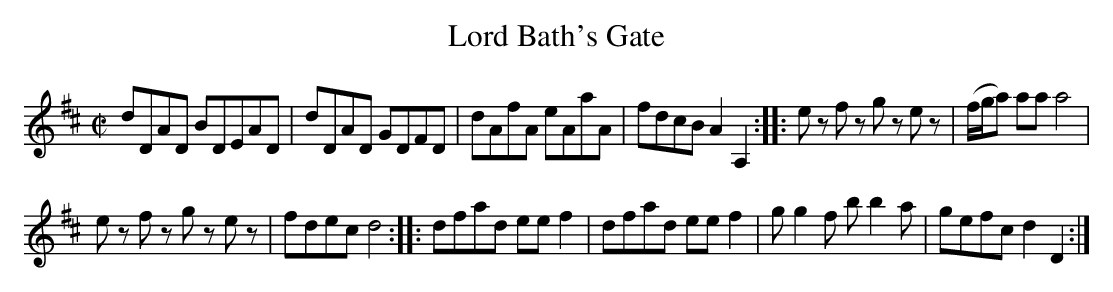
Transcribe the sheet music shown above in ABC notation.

X:1
T:Lord Bath's Gate
M: C|
L:1/8
K:D
dDAD BDEAD | dDAD GDFD | dAfA eAaA | fdcB A2 A,2::ez fz gz ez | (f/g/a) aa a4 |
ez fz gz ez | fdec d4::dfad ee f2 | dfad ee f2 | g g2f b b2a | gefc d2 D2 :|
